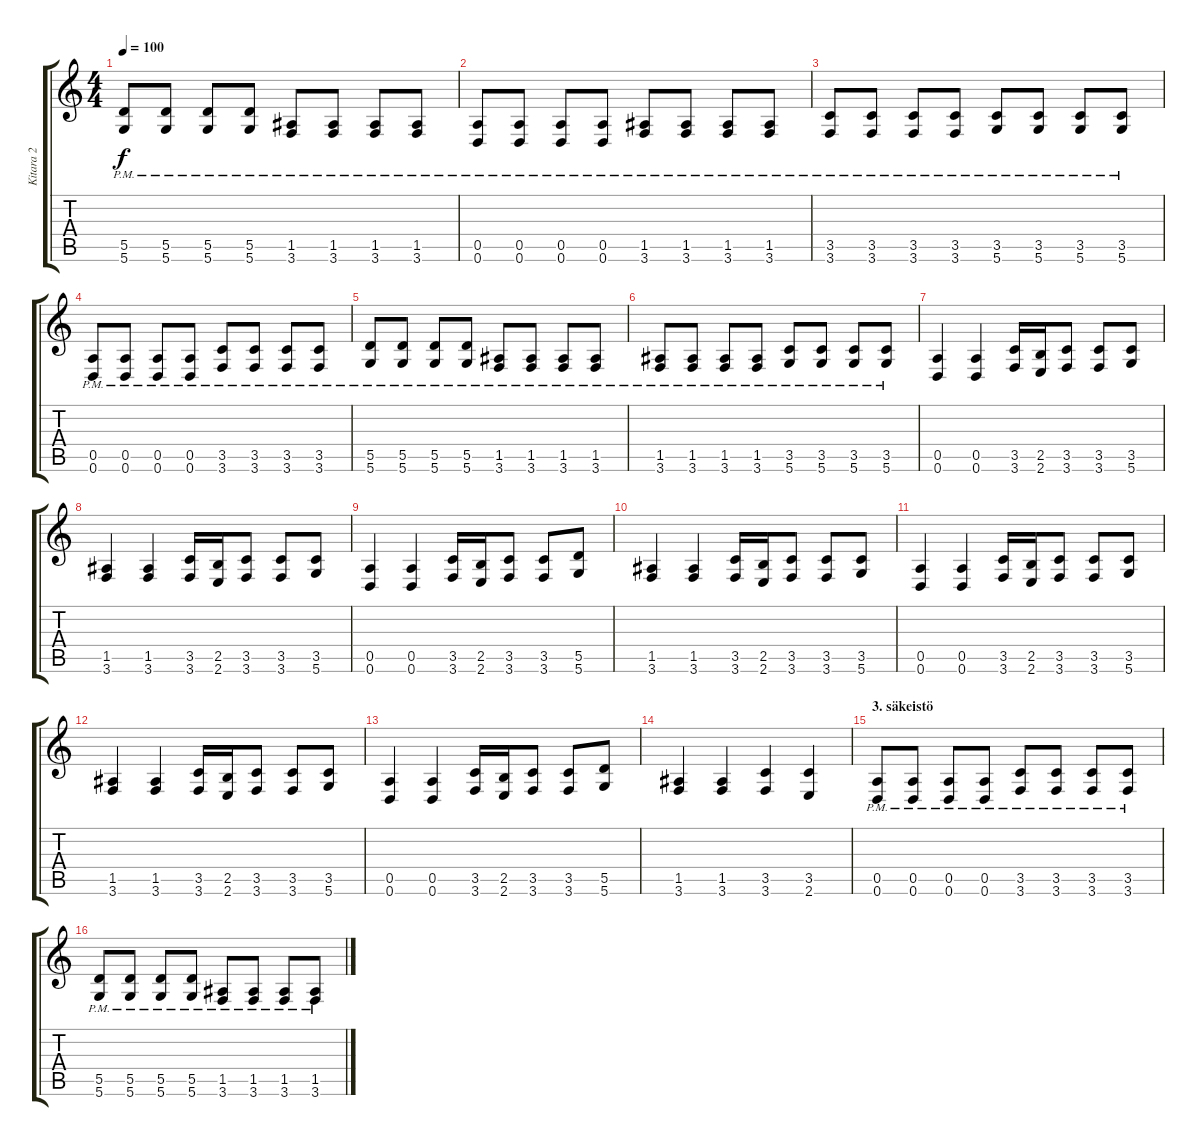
\track ("Kitara 2" "Kitara 2") {instrument distortionguitar}
\staff {score tabs}
\tuning (E4 B3 G3 D3 A2 D2) {hide}
\ts (4 4)
\tempo 100
\clef g2
\ks c
(5.5{pm} 5.6{pm}).8{dy f} (5.5{pm} 5.6{pm}).8 (5.5{pm} 5.6{pm}).8 (5.5{pm} 5.6{pm}).8 (1.5{pm} 3.6{pm}).8 (1.5{pm} 3.6{pm}).8 (1.5{pm} 3.6{pm}).8 (1.5{pm} 3.6{pm}).8 |
(0.5{pm} 0.6{pm}).8 (0.5{pm} 0.6{pm}).8 (0.5{pm} 0.6{pm}).8 (0.5{pm} 0.6{pm}).8 (1.5{pm} 3.6{pm}).8 (1.5{pm} 3.6{pm}).8 (1.5{pm} 3.6{pm}).8 (1.5{pm} 3.6{pm}).8 |
(3.5{pm} 3.6{pm}).8 (3.5{pm} 3.6{pm}).8 (3.5{pm} 3.6{pm}).8 (3.5{pm} 3.6{pm}).8 (3.5{pm} 5.6{pm}).8 (3.5{pm} 5.6{pm}).8 (3.5{pm} 5.6{pm}).8 (3.5{pm} 5.6{pm}).8 |
(0.5{pm} 0.6{pm}).8 (0.5{pm} 0.6{pm}).8 (0.5{pm} 0.6{pm}).8 (0.5{pm} 0.6{pm}).8 (3.5{pm} 3.6{pm}).8 (3.5{pm} 3.6{pm}).8 (3.5{pm} 3.6{pm}).8 (3.5{pm} 3.6{pm}).8 |
(5.5{pm} 5.6{pm}).8 (5.5{pm} 5.6{pm}).8 (5.5{pm} 5.6{pm}).8 (5.5{pm} 5.6{pm}).8 (1.5{pm} 3.6{pm}).8 (1.5{pm} 3.6{pm}).8 (1.5{pm} 3.6{pm}).8 (1.5{pm} 3.6{pm}).8 |
(1.5{pm} 3.6{pm}).8 (1.5{pm} 3.6{pm}).8 (1.5{pm} 3.6{pm}).8 (1.5{pm} 3.6{pm}).8 (3.5{pm} 5.6{pm}).8 (3.5{pm} 5.6{pm}).8 (3.5{pm} 5.6{pm}).8 (3.5{pm} 5.6{pm}).8 |
(0.5 0.6).4 (0.5 0.6).4 (3.5 3.6).16 (2.5 2.6).16 (3.5 3.6).8 (3.5 3.6).8 (3.5 5.6).8 |
(1.5 3.6).4 (1.5 3.6).4 (3.5 3.6).16 (2.5 2.6).16 (3.5 3.6).8 (3.5 3.6).8 (3.5 5.6).8 |
(0.5 0.6).4 (0.5 0.6).4 (3.5 3.6).16 (2.5 2.6).16 (3.5 3.6).8 (3.5 3.6).8 (5.5 5.6).8 |
(1.5 3.6).4 (1.5 3.6).4 (3.5 3.6).16 (2.5 2.6).16 (3.5 3.6).8 (3.5 3.6).8 (3.5 5.6).8 |
(0.5 0.6).4 (0.5 0.6).4 (3.5 3.6).16 (2.5 2.6).16 (3.5 3.6).8 (3.5 3.6).8 (3.5 5.6).8 |
(1.5 3.6).4 (1.5 3.6).4 (3.5 3.6).16 (2.5 2.6).16 (3.5 3.6).8 (3.5 3.6).8 (3.5 5.6).8 |
(0.5 0.6).4 (0.5 0.6).4 (3.5 3.6).16 (2.5 2.6).16 (3.5 3.6).8 (3.5 3.6).8 (5.5 5.6).8 |
(1.5 3.6).4 (1.5 3.6).4 (3.5 3.6).4 (3.5 2.6).4 |
\section ("" "3. säkeistö")
(0.5{pm} 0.6{pm}).8 (0.5{pm} 0.6{pm}).8 (0.5{pm} 0.6{pm}).8 (0.5{pm} 0.6{pm}).8 (3.5{pm} 3.6{pm}).8 (3.5{pm} 3.6{pm}).8 (3.5{pm} 3.6{pm}).8 (3.5{pm} 3.6{pm}).8 |
(5.5{pm} 5.6{pm}).8 (5.5{pm} 5.6{pm}).8 (5.5{pm} 5.6{pm}).8 (5.5{pm} 5.6{pm}).8 (1.5{pm} 3.6{pm}).8 (1.5{pm} 3.6{pm}).8 (1.5{pm} 3.6{pm}).8 (1.5{pm} 3.6{pm}).8
